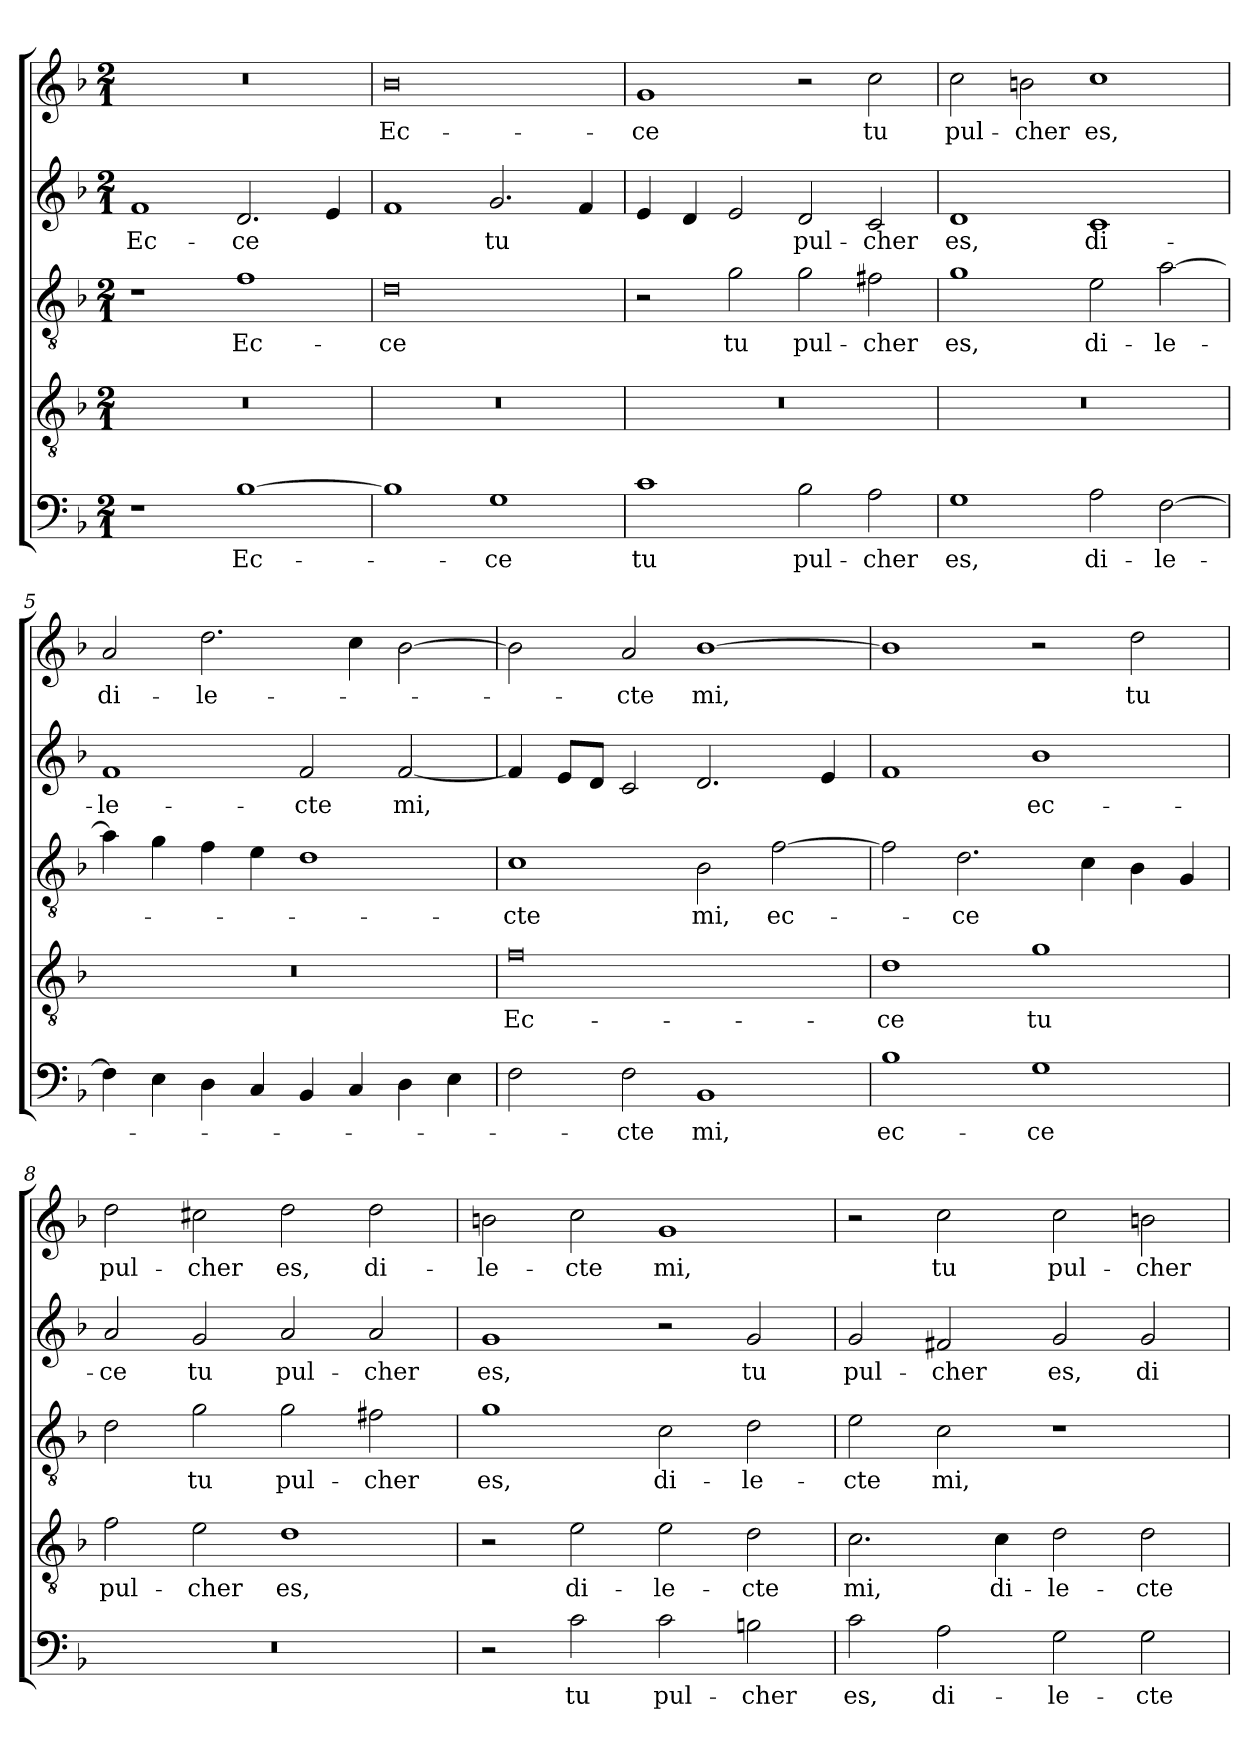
**kern	**text	**kern	**text	**kern	**text	**kern	**text	**kern	**text
*part5	*part5	*part4	*part4	*part3	*part3	*part2	*part2	*part1	*part1
*staff5	*staff5	*staff4	*staff4	*staff3	*staff3	*staff2	*staff2	*staff1	*staff1
*clefF4	*	*clefGv2	*	*clefGv2	*	*clefG2	*	*clefG2	*
*k[b-]	*	*k[b-]	*	*k[b-]	*	*k[b-]	*	*k[b-]	*
*F:	*	*F:	*	*F:	*	*F:	*	*F:	*
*M2/1	*	*M2/1	*	*M2/1	*	*M2/1	*	*M2/1	*
=1	=1	=1	=1	=1	=1	=1	=1	=1	=1
!	!	!	!	!	!	!	!LO:LY:b	!	!
1r	.	0r	.	1r	.	1f	Ec-	0r	.
!	!LO:LY:b	!	!	!	!LO:LY:b	!	!LO:LY:b	!	!
[1B-	Ec-	.	.	1f	Ec-	2.d/	-ce	.	.
.	.	.	.	.	.	4e/	.	.	.
=2	=2	=2	=2	=2	=2	=2	=2	=2	=2
!	!	!	!	!	!LO:LY:b	!	!	!	!LO:LY:b
1B-]	.	0r	.	0d	-ce	1f	.	0b-	Ec-
!	!LO:LY:b	!	!	!	!	!	!LO:LY:b	!	!
1G	-ce	.	.	.	.	2.g/	tu	.	.
.	.	.	.	.	.	4f/	.	.	.
=3	=3	=3	=3	=3	=3	=3	=3	=3	=3
!	!LO:LY:b	!	!	!	!	!	!	!	!LO:LY:b
1c	tu	0r	.	2r	.	4e/	.	1g	-ce
.	.	.	.	.	.	4d/	.	.	.
!	!	!	!	!	!LO:LY:b	!	!	!	!
.	.	.	.	2g\	tu	2e/	.	.	.
!	!LO:LY:b	!	!	!	!LO:LY:b	!	!LO:LY:b	!	!
2B-\	pul-	.	.	2g\	pul-	2d/	pul-	2r	.
!	!LO:LY:b	!	!	!	!LO:LY:b	!	!LO:LY:b	!	!LO:LY:b
2A\	-cher	.	.	2f#X\	-cher	2c/	-cher	2cc\	tu
=4	=4	=4	=4	=4	=4	=4	=4	=4	=4
!	!LO:LY:b	!	!	!	!LO:LY:b	!	!LO:LY:b	!	!LO:LY:b
1G	es,	0r	.	1g	es,	1d	es,	2cc\	pul-
!	!	!	!	!	!	!	!	!	!LO:LY:b
.	.	.	.	.	.	.	.	2bn\	-cher
!	!LO:LY:b	!	!	!	!LO:LY:b	!	!LO:LY:b	!	!LO:LY:b
2A\	di-	.	.	2e\	di-	1c	di-	1cc	es,
!	!LO:LY:b	!	!	!	!LO:LY:b	!	!	!	!
[2F\	-le-	.	.	[2a\	-le-	.	.	.	.
=5	=5	=5	=5	=5	=5	=5	=5	=5	=5
!	!	!	!	!	!	!	!LO:LY:b	!	!LO:LY:b
4F\]	.	0r	.	4a\]	.	1f	-le-	2a/	di-
4E\	.	.	.	4g\	.	.	.	.	.
!	!	!	!	!	!	!	!	!	!LO:LY:b
4D\	.	.	.	4f\	.	.	.	2.dd\	-le-
4C/	.	.	.	4e\	.	.	.	.	.
!	!	!	!	!	!	!	!LO:LY:b	!	!
4BB-/	.	.	.	1d	.	2f/	-cte	.	.
4C/	.	.	.	.	.	.	.	4cc\	.
!	!	!	!	!	!	!	!LO:LY:b	!	!
4D\	.	.	.	.	.	[2f/	mi,	[2b-\	.
4E\	.	.	.	.	.	.	.	.	.
=6	=6	=6	=6	=6	=6	=6	=6	=6	=6
!	!	!	!LO:LY:b	!	!LO:LY:b	!	!	!	!
2F\	.	0f	Ec-	1c	-cte	4f/]	.	2b-\]	.
.	.	.	.	.	.	8e/L	.	.	.
.	.	.	.	.	.	8d/J	.	.	.
!	!LO:LY:b	!	!	!	!	!	!	!	!LO:LY:b
2F\	-cte	.	.	.	.	2c/	.	2a/	-cte
!	!LO:LY:b	!	!	!	!LO:LY:b	!	!	!	!LO:LY:b
1BB-	mi,	.	.	2B-\	mi,	2.d/	.	[1b-	mi,
!	!	!	!	!	!LO:LY:b	!	!	!	!
.	.	.	.	[2f\	ec-	.	.	.	.
.	.	.	.	.	.	4e/	.	.	.
!!LO:LB:g=z
=7	=7	=7	=7	=7	=7	=7	=7	=7	=7
!	!LO:LY:b	!	!LO:LY:b	!	!	!	!	!	!
1B-	ec-	1d	-ce	2f\]	.	1f	.	1b-]	.
!	!	!	!	!	!LO:LY:b	!	!	!	!
.	.	.	.	2.d\	-ce	.	.	.	.
!	!LO:LY:b	!	!LO:LY:b	!	!	!	!LO:LY:b	!	!
1G	-ce	1g	tu	.	.	1b-	ec-	2r	.
.	.	.	.	4c\	.	.	.	.	.
!	!	!	!	!	!	!	!	!	!LO:LY:b
.	.	.	.	4B-\	.	.	.	2dd\	tu
.	.	.	.	4G/	.	.	.	.	.
=8	=8	=8	=8	=8	=8	=8	=8	=8	=8
!	!	!	!LO:LY:b	!	!	!	!LO:LY:b	!	!LO:LY:b
0r	.	2f\	pul-	2d\	.	2a/	-ce	2dd\	pul-
!	!	!	!LO:LY:b	!	!LO:LY:b	!	!LO:LY:b	!	!LO:LY:b
.	.	2e\	-cher	2g\	tu	2g/	tu	2cc#X\	-cher
!	!	!	!LO:LY:b	!	!LO:LY:b	!	!LO:LY:b	!	!LO:LY:b
.	.	1d	es,	2g\	pul-	2a/	pul-	2dd\	es,
!	!	!	!	!	!LO:LY:b	!	!LO:LY:b	!	!LO:LY:b
.	.	.	.	2f#X\	-cher	2a/	-cher	2dd\	di-
=9	=9	=9	=9	=9	=9	=9	=9	=9	=9
!	!	!	!	!	!LO:LY:b	!	!LO:LY:b	!	!LO:LY:b
2r	.	2r	.	1g	es,	1g	es,	2bn\	-le-
!	!LO:LY:b	!	!LO:LY:b	!	!	!	!	!	!LO:LY:b
2c\	tu	2e\	di-	.	.	.	.	2cc\	-cte
!	!LO:LY:b	!	!LO:LY:b	!	!LO:LY:b	!	!	!	!LO:LY:b
2c\	pul-	2e\	-le-	2c\	di-	2r	.	1g	mi,
!	!LO:LY:b	!	!LO:LY:b	!	!LO:LY:b	!	!LO:LY:b	!	!
2Bn\	-cher	2d\	-cte	2d\	-le-	2g/	tu	.	.
=10	=10	=10	=10	=10	=10	=10	=10	=10	=10
!	!LO:LY:b	!	!LO:LY:b	!	!LO:LY:b	!	!LO:LY:b	!	!
2c\	es,	2.c\	mi,	2e\	-cte	2g/	pul-	2r	.
!	!LO:LY:b	!	!	!	!LO:LY:b	!	!LO:LY:b	!	!LO:LY:b
2A\	di-	.	.	2c\	mi,	2f#X/	-cher	2cc\	tu
!	!	!	!LO:LY:b	!	!	!	!	!	!
.	.	4c\	di-	.	.	.	.	.	.
!	!LO:LY:b	!	!LO:LY:b	!	!	!	!LO:LY:b	!	!LO:LY:b
2G\	-le-	2d\	-le-	1r	.	2g/	es,	2cc\	pul-
!	!LO:LY:b	!	!LO:LY:b	!	!	!	!LO:LY:b	!	!LO:LY:b
2G\	-cte	2d\	-cte	.	.	2g/	di-	2bn\	-cher
=	=	=	=	=	=	=	=	=	=
*-	*-	*-	*-	*-	*-	*-	*-	*-	*-
